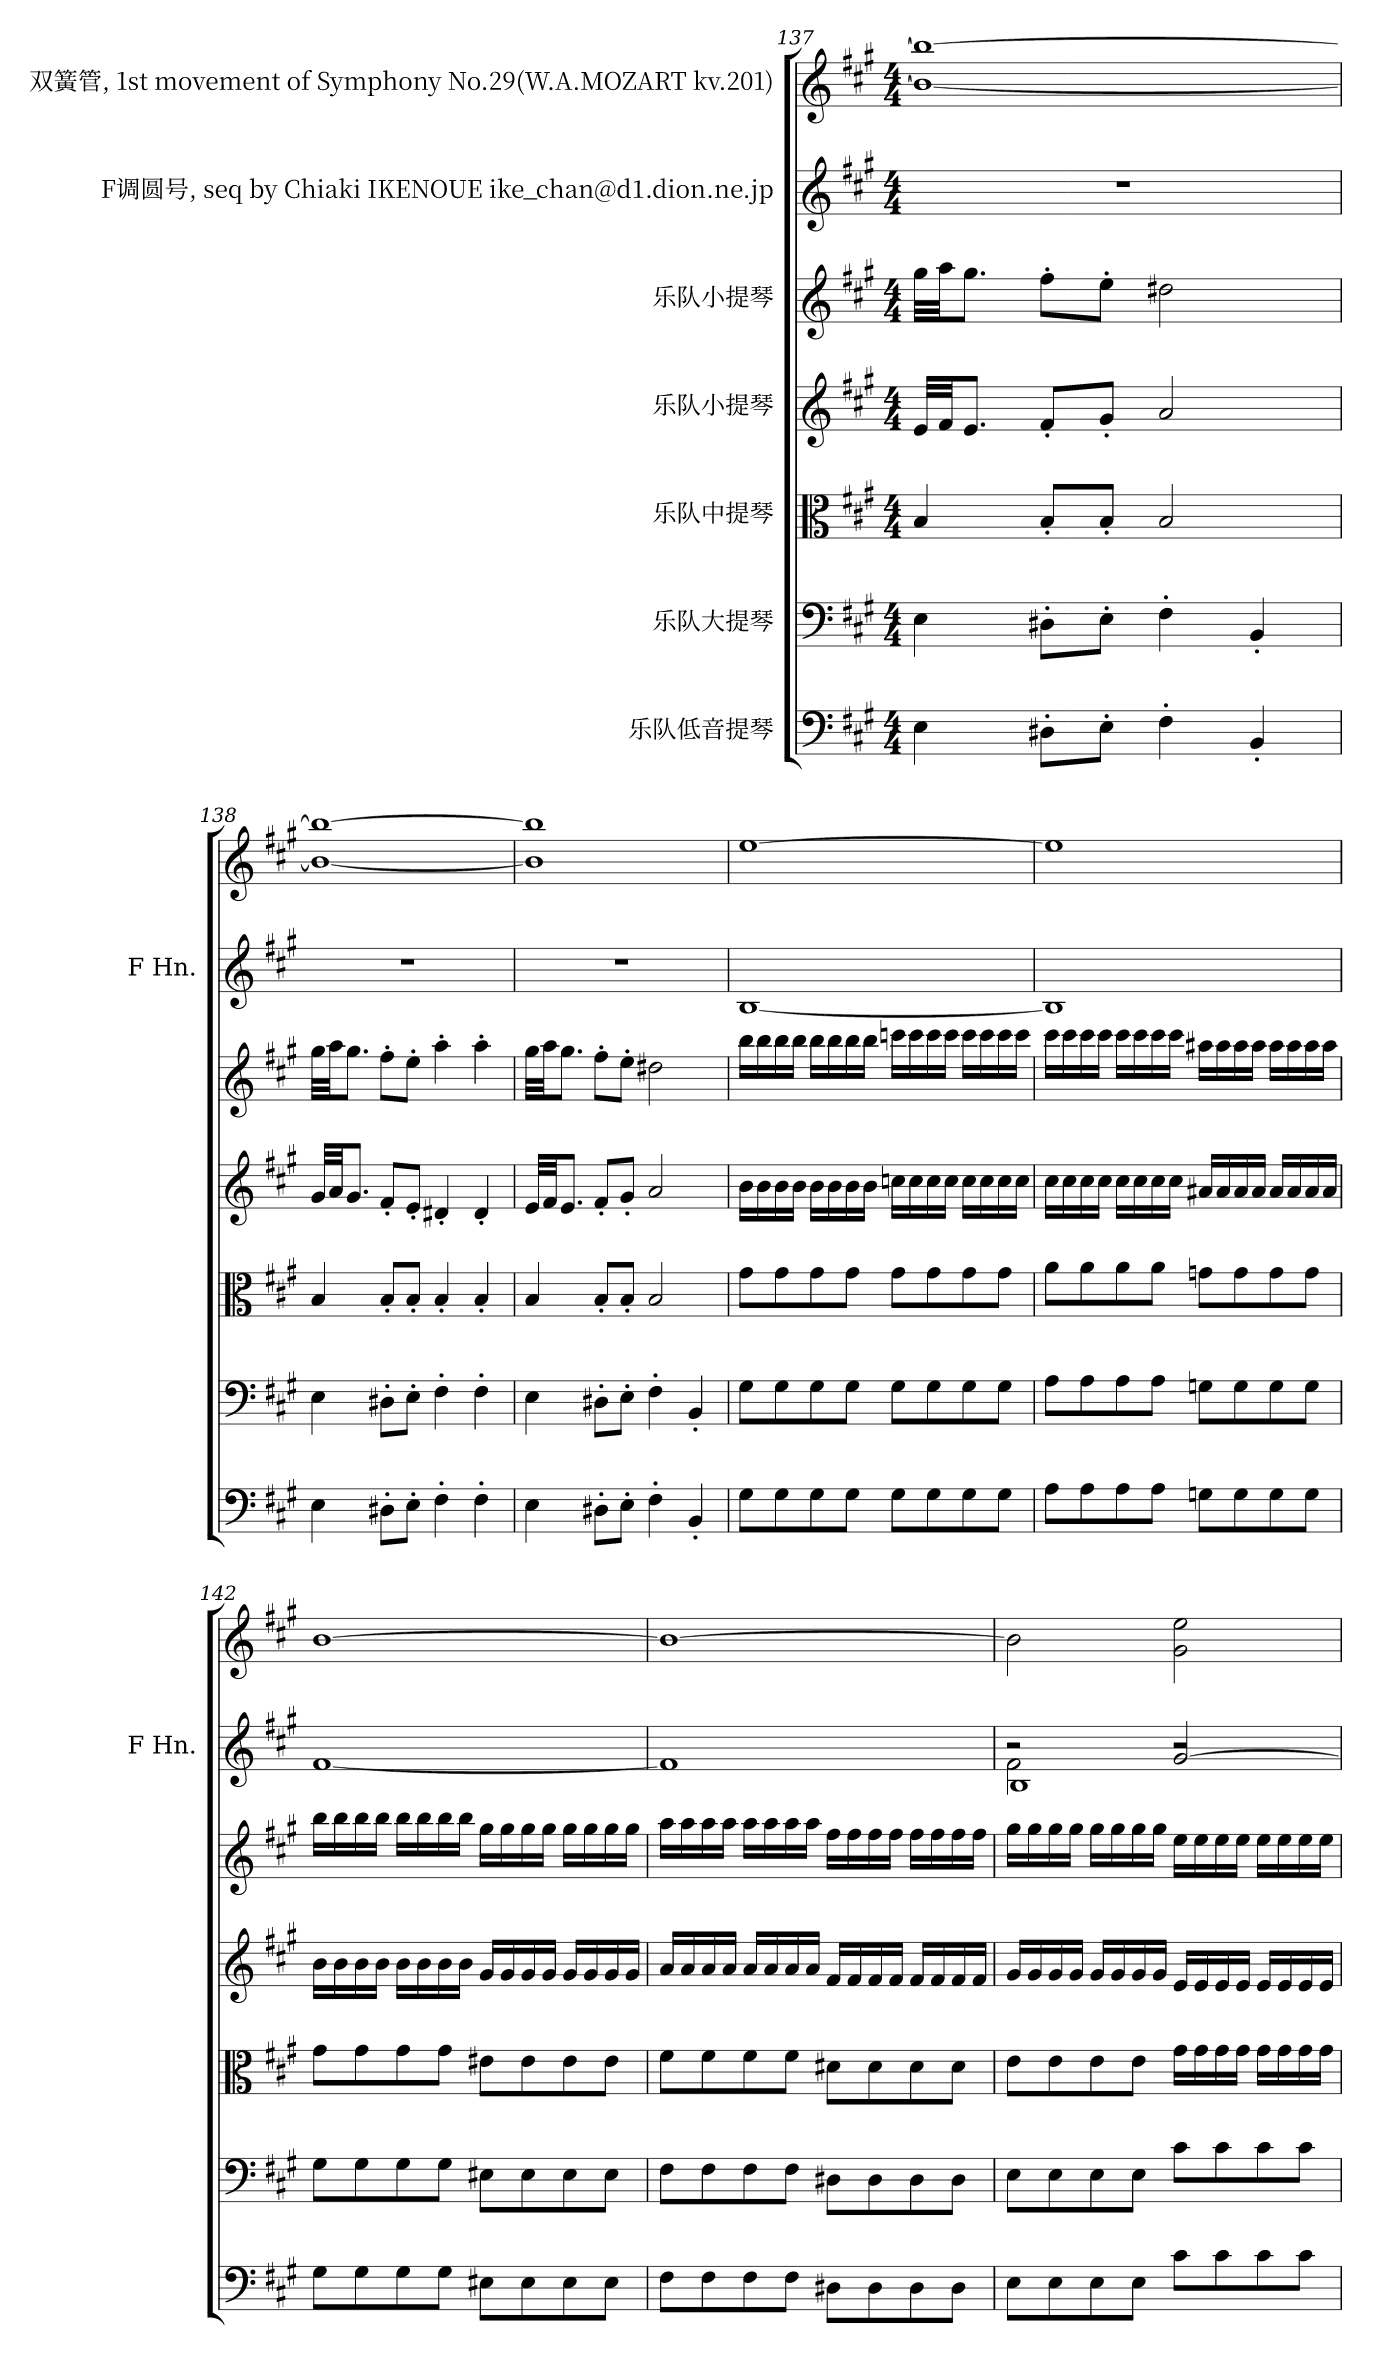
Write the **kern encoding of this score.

**kern	**kern	**kern	**kern	**kern	**kern	**kern
*part7	*part6	*part5	*part4	*part3	*part2	*part1
*staff7	*staff6	*staff5	*staff4	*staff3	*staff2	*staff1
*I"乐队低音提琴	*I"乐队大提琴	*I"乐队中提琴	*I"乐队小提琴	*I"乐队小提琴	*I"F调圆号, seq by Chiaki IKENOUE ike_chan@d1.dion.ne.jp	*I"双簧管, 1st movement of Symphony No.29(W.A.MOZART kv.201)
*	*	*	*	*	*I'F Hn.	*
!!LO:PB:g=z
*clefF4	*clefF4	*clefC3	*clefG2	*clefG2	*clefG2	*clefG2
*ITrd7c12	*	*	*	*	*ITrd4c7	*
*k[f#c#g#]	*k[f#c#g#]	*k[f#c#g#]	*k[f#c#g#]	*k[f#c#g#]	*k[f#c#]	*k[f#c#g#]
*M4/4	*M4/4	*M4/4	*M4/4	*M4/4	*M4/4	*M4/4
=137	=137	=137	=137	=137	=137	=137
4EE\	4E\	4B/	32e/LLL	32gg#\LLL	1r	1b_ 1bb_
.	.	.	32f#/JJ	32aa\JJ	.	.
.	.	.	8.e/J	8.gg#\J	.	.
8DD#X'\L	8D#X'\L	8B'/L	8f#'/L	8ff#'\L	.	.
8EE'\J	8E'\J	8B'/J	8g#'/J	8ee'\J	.	.
4FF#'\	4F#'\	2B/	2a/	2dd#X\	.	.
4BBB'/	4BB'/	.	.	.	.	.
=138	=138	=138	=138	=138	=138	=138
4EE\	4E\	4B/	32g#/LLL	32gg#\LLL	1r	1b_ 1bb_
.	.	.	32a/JJ	32aa\JJ	.	.
.	.	.	8.g#/J	8.gg#\J	.	.
8DD#X'\L	8D#X'\L	8B'/L	8f#'/L	8ff#'\L	.	.
8EE'\J	8E'\J	8B'/J	8e'/J	8ee'\J	.	.
4FF#'\	4F#'\	4B'/	4d#X'/	4aa'\	.	.
4FF#'\	4F#'\	4B'/	4d#'/	4aa'\	.	.
=139	=139	=139	=139	=139	=139	=139
4EE\	4E\	4B/	32e/LLL	32gg#\LLL	1r	1b] 1bb]
.	.	.	32f#/JJ	32aa\JJ	.	.
.	.	.	8.e/J	8.gg#\J	.	.
8DD#X'\L	8D#X'\L	8B'/L	8f#'/L	8ff#'\L	.	.
8EE'\J	8E'\J	8B'/J	8g#'/J	8ee'\J	.	.
4FF#'\	4F#'\	2B/	2a/	2dd#X\	.	.
4BBB'/	4BB'/	.	.	.	.	.
!!LO:PB:g=z
=140	=140	=140	=140	=140	=140	=140
*	*	*	*	*	*	*MM160
8GG#\L	8G#\L	8g#\L	16b\LL	16bb\LL	[1E	[1ee
.	.	.	16b\	16bb\	.	.
8GG#\	8G#\	8g#\	16b\	16bb\	.	.
.	.	.	16b\JJ	16bb\JJ	.	.
8GG#\	8G#\	8g#\	16b\LL	16bb\LL	.	.
.	.	.	16b\	16bb\	.	.
8GG#\J	8G#\J	8g#\J	16b\	16bb\	.	.
.	.	.	16b\JJ	16bb\JJ	.	.
8GG#\L	8G#\L	8g#\L	16ccn\LL	16cccn\LL	.	.
.	.	.	16cc\	16ccc\	.	.
8GG#\	8G#\	8g#\	16cc\	16ccc\	.	.
.	.	.	16cc\JJ	16ccc\JJ	.	.
8GG#\	8G#\	8g#\	16cc\LL	16ccc\LL	.	.
.	.	.	16cc\	16ccc\	.	.
8GG#\J	8G#\J	8g#\J	16cc\	16ccc\	.	.
.	.	.	16cc\JJ	16ccc\JJ	.	.
!!LO:PB:g=z
=141	=141	=141	=141	=141	=141	=141
8AA\L	8A\L	8a\L	16cc#\LL	16ccc#\LL	1E]	1ee]
.	.	.	16cc#\	16ccc#\	.	.
8AA\	8A\	8a\	16cc#\	16ccc#\	.	.
.	.	.	16cc#\JJ	16ccc#\JJ	.	.
8AA\	8A\	8a\	16cc#\LL	16ccc#\LL	.	.
.	.	.	16cc#\	16ccc#\	.	.
8AA\J	8A\J	8a\J	16cc#\	16ccc#\	.	.
.	.	.	16cc#\JJ	16ccc#\JJ	.	.
8GGn\L	8Gn\L	8gn\L	16a#X/LL	16aa#X\LL	.	.
.	.	.	16a#/	16aa#\	.	.
8GG\	8G\	8g\	16a#/	16aa#\	.	.
.	.	.	16a#/JJ	16aa#\JJ	.	.
8GG\	8G\	8g\	16a#/LL	16aa#\LL	.	.
.	.	.	16a#/	16aa#\	.	.
8GG\J	8G\J	8g\J	16a#/	16aa#\	.	.
.	.	.	16a#/JJ	16aa#\JJ	.	.
=142	=142	=142	=142	=142	=142	=142
8GG#\L	8G#\L	8g#\L	16b\LL	16bb\LL	[1B	[1b
.	.	.	16b\	16bb\	.	.
8GG#\	8G#\	8g#\	16b\	16bb\	.	.
.	.	.	16b\JJ	16bb\JJ	.	.
8GG#\	8G#\	8g#\	16b\LL	16bb\LL	.	.
.	.	.	16b\	16bb\	.	.
8GG#\J	8G#\J	8g#\J	16b\	16bb\	.	.
.	.	.	16b\JJ	16bb\JJ	.	.
8EE#X\L	8E#X\L	8e#X\L	16g#/LL	16gg#\LL	.	.
.	.	.	16g#/	16gg#\	.	.
8EE#\	8E#\	8e#\	16g#/	16gg#\	.	.
.	.	.	16g#/JJ	16gg#\JJ	.	.
8EE#\	8E#\	8e#\	16g#/LL	16gg#\LL	.	.
.	.	.	16g#/	16gg#\	.	.
8EE#\J	8E#\J	8e#\J	16g#/	16gg#\	.	.
.	.	.	16g#/JJ	16gg#\JJ	.	.
!!LO:PB:g=z
=143	=143	=143	=143	=143	=143	=143
8FF#\L	8F#\L	8f#\L	16a/LL	16aa\LL	1B]	1b_
.	.	.	16a/	16aa\	.	.
8FF#\	8F#\	8f#\	16a/	16aa\	.	.
.	.	.	16a/JJ	16aa\JJ	.	.
8FF#\	8F#\	8f#\	16a/LL	16aa\LL	.	.
.	.	.	16a/	16aa\	.	.
8FF#\J	8F#\J	8f#\J	16a/	16aa\	.	.
.	.	.	16a/JJ	16aa\JJ	.	.
8DD#X\L	8D#X\L	8d#X\L	16f#/LL	16ff#\LL	.	.
.	.	.	16f#/	16ff#\	.	.
8DD#\	8D#\	8d#\	16f#/	16ff#\	.	.
.	.	.	16f#/JJ	16ff#\JJ	.	.
8DD#\	8D#\	8d#\	16f#/LL	16ff#\LL	.	.
.	.	.	16f#/	16ff#\	.	.
8DD#\J	8D#\J	8d#\J	16f#/	16ff#\	.	.
.	.	.	16f#/JJ	16ff#\JJ	.	.
=144	=144	=144	=144	=144	=144	=144
*	*	*	*	*	*^	*
*	*	*	*	*	*	*^	*
8EE\L	8E\L	8e\L	16g#/LL	16gg#\LL	2r	2B\	1E	2b\]
.	.	.	16g#/	16gg#\	.	.	.	.
8EE\	8E\	8e\	16g#/	16gg#\	.	.	.	.
.	.	.	16g#/JJ	16gg#\JJ	.	.	.	.
8EE\	8E\	8e\	16g#/LL	16gg#\LL	.	.	.	.
.	.	.	16g#/	16gg#\	.	.	.	.
8EE\J	8E\J	8e\J	16g#/	16gg#\	.	.	.	.
.	.	.	16g#/JJ	16gg#\JJ	.	.	.	.
8C#\L	8c#\L	16g#\LL	16e/LL	16ee\LL	[2c#/	2r	.	2g#\ 2ee\
.	.	16g#\	16e/	16ee\	.	.	.	.
8C#\	8c#\	16g#\	16e/	16ee\	.	.	.	.
.	.	16g#\JJ	16e/JJ	16ee\JJ	.	.	.	.
8C#\	8c#\	16g#\LL	16e/LL	16ee\LL	.	.	.	.
.	.	16g#\	16e/	16ee\	.	.	.	.
8C#\J	8c#\J	16g#\	16e/	16ee\	.	.	.	.
.	.	16g#\JJ	16e/JJ	16ee\JJ	.	.	.	.
*	*	*	*	*	*v	*v	*v	*
=	=	=	=	=	=	=
*-	*-	*-	*-	*-	*-	*-
